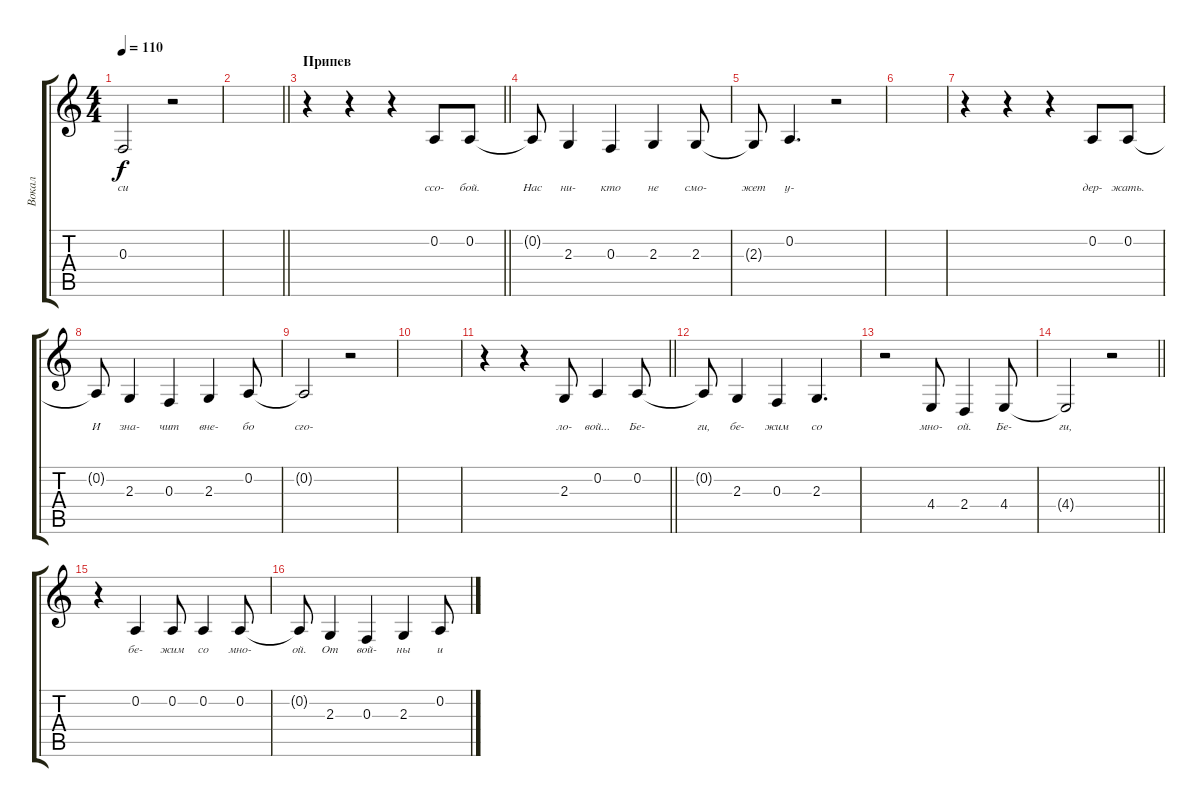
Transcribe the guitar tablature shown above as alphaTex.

\track ("Вокал" "Вокал") {instrument violin}
\staff {score tabs}
\tuning (D4 A3 F3 C3 G2 C2) {hide}
\ts (4 4)
\tempo 110
\clef g2
\ks c
0.3{t}.2{lyrics (0 "си") lyrics (1 "") lyrics (2 "") lyrics (3 "") lyrics (4 "") dy f} r.2 |
\barLineRight lightlight
|
\section ("" "Припев")
\barLineRight lightlight
r.4 r.4 r.4 0.2.8{lyrics (0 "ссо-") lyrics (1 "") lyrics (2 "") lyrics (3 "") lyrics (4 "")} 0.2.8{lyrics (0 "бой.") lyrics (1 "") lyrics (2 "") lyrics (3 "") lyrics (4 "")} |
0.2{t}.8{lyrics (0 "Нас") lyrics (1 "") lyrics (2 "") lyrics (3 "") lyrics (4 "")} 2.3.4{lyrics (0 "ни-") lyrics (1 "") lyrics (2 "") lyrics (3 "") lyrics (4 "")} 0.3.4{lyrics (0 "кто") lyrics (1 "") lyrics (2 "") lyrics (3 "") lyrics (4 "")} 2.3.4{lyrics (0 "не") lyrics (1 "") lyrics (2 "") lyrics (3 "") lyrics (4 "")} 2.3.8{lyrics (0 "смо-") lyrics (1 "") lyrics (2 "") lyrics (3 "") lyrics (4 "")} |
2.3{t}.8{lyrics (0 "жет") lyrics (1 "") lyrics (2 "") lyrics (3 "") lyrics (4 "")} 0.2.4{d lyrics (0 "у-") lyrics (1 "") lyrics (2 "") lyrics (3 "") lyrics (4 "")} r.2 |
|
r.4 r.4 r.4 0.2.8{lyrics (0 "дер-") lyrics (1 "") lyrics (2 "") lyrics (3 "") lyrics (4 "")} 0.2.8{lyrics (0 "жать.") lyrics (1 "") lyrics (2 "") lyrics (3 "") lyrics (4 "")} |
0.2{t}.8{lyrics (0 "И") lyrics (1 "") lyrics (2 "") lyrics (3 "") lyrics (4 "")} 2.3.4{lyrics (0 "зна-") lyrics (1 "") lyrics (2 "") lyrics (3 "") lyrics (4 "")} 0.3.4{lyrics (0 "чит") lyrics (1 "") lyrics (2 "") lyrics (3 "") lyrics (4 "")} 2.3.4{lyrics (0 "вне-") lyrics (1 "") lyrics (2 "") lyrics (3 "") lyrics (4 "")} 0.2.8{lyrics (0 "бо") lyrics (1 "") lyrics (2 "") lyrics (3 "") lyrics (4 "")} |
0.2{t}.2{lyrics (0 "сго-") lyrics (1 "") lyrics (2 "") lyrics (3 "") lyrics (4 "")} r.2 |
|
\barLineRight lightlight
r.4 r.4 2.3.8{lyrics (0 "ло-") lyrics (1 "") lyrics (2 "") lyrics (3 "") lyrics (4 "")} 0.2.4{lyrics (0 "вой...") lyrics (1 "") lyrics (2 "") lyrics (3 "") lyrics (4 "")} 0.2.8{lyrics (0 "Бе-") lyrics (1 "") lyrics (2 "") lyrics (3 "") lyrics (4 "")} |
0.2{t}.8{lyrics (0 "ги,") lyrics (1 "") lyrics (2 "") lyrics (3 "") lyrics (4 "")} 2.3.4{lyrics (0 "бе-") lyrics (1 "") lyrics (2 "") lyrics (3 "") lyrics (4 "")} 0.3.4{lyrics (0 "жим") lyrics (1 "") lyrics (2 "") lyrics (3 "") lyrics (4 "")} 2.3.4{d lyrics (0 "со") lyrics (1 "") lyrics (2 "") lyrics (3 "") lyrics (4 "")} |
r.2 4.4.8{lyrics (0 "мно-") lyrics (1 "") lyrics (2 "") lyrics (3 "") lyrics (4 "")} 2.4.4{lyrics (0 "ой.") lyrics (1 "") lyrics (2 "") lyrics (3 "") lyrics (4 "")} 4.4.8{lyrics (0 "Бе-") lyrics (1 "") lyrics (2 "") lyrics (3 "") lyrics (4 "")} |
\barLineRight lightlight
4.4{t}.2{lyrics (0 "ги,") lyrics (1 "") lyrics (2 "") lyrics (3 "") lyrics (4 "")} r.2 |
r.4 0.2.4{lyrics (0 "бе-") lyrics (1 "") lyrics (2 "") lyrics (3 "") lyrics (4 "")} 0.2.8{lyrics (0 "жим") lyrics (1 "") lyrics (2 "") lyrics (3 "") lyrics (4 "")} 0.2.4{lyrics (0 "со") lyrics (1 "") lyrics (2 "") lyrics (3 "") lyrics (4 "")} 0.2.8{lyrics (0 "мно-") lyrics (1 "") lyrics (2 "") lyrics (3 "") lyrics (4 "")} |
0.2{t}.8{lyrics (0 "ой.") lyrics (1 "") lyrics (2 "") lyrics (3 "") lyrics (4 "")} 2.3.4{lyrics (0 "От") lyrics (1 "") lyrics (2 "") lyrics (3 "") lyrics (4 "")} 0.3.4{lyrics (0 "вой-") lyrics (1 "") lyrics (2 "") lyrics (3 "") lyrics (4 "")} 2.3.4{lyrics (0 "ны") lyrics (1 "") lyrics (2 "") lyrics (3 "") lyrics (4 "")} 0.2.8{lyrics (0 "и") lyrics (1 "") lyrics (2 "") lyrics (3 "") lyrics (4 "")}
